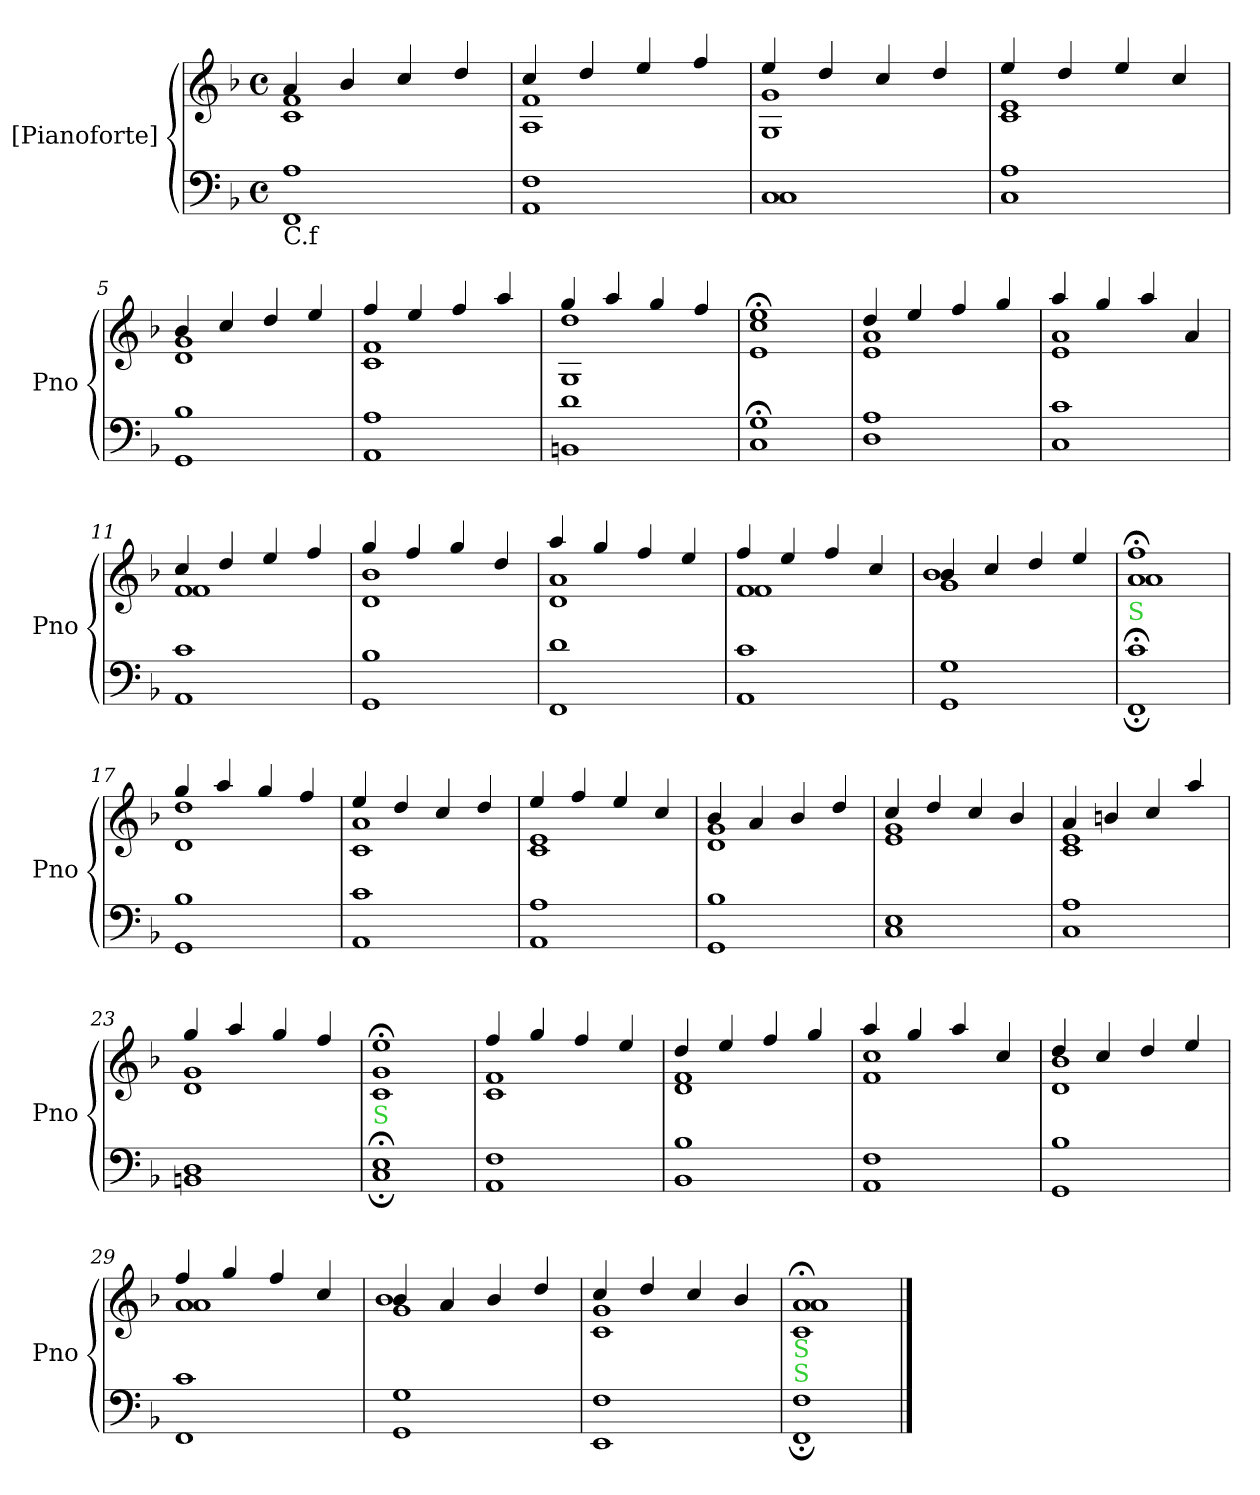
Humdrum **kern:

**kern	**kern
*part2	*part1
*staff2	*staff1
*I"[Pianoforte]	*I"[Pianoforte]
*I'Pno	*I'Pno
*clefF4	*clefG2
*k[b-]	*k[b-]
*F:	*F:
*M4/4	*M4/4
*met(c)	*met(c)
=1	=1
*^	*^
*	*	*	*^
!LO:TX:b:t=C.f	!	!	!	!
1A	1FF	4a/	1f	1c
.	.	4b-/	.	.
.	.	4cc/	.	.
.	.	4dd/	.	.
=2	=2	=2	=2	=2
1F	1AA	4cc/	1f	1A
.	.	4dd/	.	.
.	.	4ee/	.	.
.	.	4ff/	.	.
=3	=3	=3	=3	=3
1C	1C	4ee/	1g	1G
.	.	4dd/	.	.
.	.	4cc/	.	.
.	.	4dd/	.	.
=4	=4	=4	=4	=4
1A	1C	4ee/	1e	1c
.	.	4dd/	.	.
.	.	4ee/	.	.
.	.	4cc/	.	.
=5	=5	=5	=5	=5
1B-	1GG	4b-/	1g	1d
.	.	4cc/	.	.
.	.	4dd/	.	.
.	.	4ee/	.	.
=6	=6	=6	=6	=6
1A	1AA	4ff/	1f	1c
.	.	4ee/	.	.
.	.	4ff/	.	.
.	.	4aa/	.	.
=7	=7	=7	=7	=7
1d	1BBn	4gg/	1dd	1G
.	.	4aa/	.	.
.	.	4gg/	.	.
.	.	4ff/	.	.
=8	=8	=8	=8	=8
1G;<	1C	1ee;<	1cc	1e
=9	=9	=9	=9	=9
1A	1D	4dd/	1a	1e
.	.	4ee/	.	.
.	.	4ff/	.	.
.	.	4gg/	.	.
=10	=10	=10	=10	=10
1c	1C	4aa/	1a	1e
.	.	4gg/	.	.
.	.	4aa/	.	.
.	.	4a/	.	.
=11	=11	=11	=11	=11
1c	1AA	4cc/	1f	1f
.	.	4dd/	.	.
.	.	4ee/	.	.
.	.	4ff/	.	.
=12	=12	=12	=12	=12
1B-	1GG	4gg/	1b-	1d
.	.	4ff/	.	.
.	.	4gg/	.	.
.	.	4dd/	.	.
=13	=13	=13	=13	=13
1d	1FF	4aa/	1a	1d
.	.	4gg/	.	.
.	.	4ff/	.	.
.	.	4ee/	.	.
=14	=14	=14	=14	=14
1c	1AA	4ff/	1f	1f
.	.	4ee/	.	.
.	.	4ff/	.	.
.	.	4cc/	.	.
=15	=15	=15	=15	=15
1G	1GG	4b-/	1b-	1g
.	.	4cc/	.	.
.	.	4dd/	.	.
.	.	4ee/	.	.
=16	=16	=16	=16	=16
!LO:TX:a:color=limegreen:t=S	!	!	!	!
1c;<	1FF;<	1ff;<	1a	1a
=17	=17	=17	=17	=17
1B-	1GG	4gg/	1dd	1d
.	.	4aa/	.	.
.	.	4gg/	.	.
.	.	4ff/	.	.
=18	=18	=18	=18	=18
1c	1AA	4ee/	1a	1c
.	.	4dd/	.	.
.	.	4cc/	.	.
.	.	4dd/	.	.
=19	=19	=19	=19	=19
1A	1AA	4ee/	1e	1c
.	.	4ff/	.	.
.	.	4ee/	.	.
.	.	4cc/	.	.
=20	=20	=20	=20	=20
1B-	1GG	4b-/	1g	1d
.	.	4a/	.	.
.	.	4b-/	.	.
.	.	4dd/	.	.
=21	=21	=21	=21	=21
1E	1C	4cc/	1g	1e
.	.	4dd/	.	.
.	.	4cc/	.	.
.	.	4b-/	.	.
=22	=22	=22	=22	=22
1A	1C	4a/	1e	1c
.	.	4bn/	.	.
.	.	4cc/	.	.
.	.	4aa/	.	.
=23	=23	=23	=23	=23
1D	1BBn	4gg/	1g	1d
.	.	4aa/	.	.
.	.	4gg/	.	.
.	.	4ff/	.	.
=24	=24	=24	=24	=24
!LO:TX:a:color=limegreen:t=S	!	!	!	!
1E;<	1C;<	1ee;<	1g	1c
=25	=25	=25	=25	=25
1F	1AA	4ff/	1f	1c
.	.	4gg/	.	.
.	.	4ff/	.	.
.	.	4ee/	.	.
=26	=26	=26	=26	=26
1B-	1BB-	4dd/	1f	1d
.	.	4ee/	.	.
.	.	4ff/	.	.
.	.	4gg/	.	.
=27	=27	=27	=27	=27
1F	1AA	4aa/	1cc	1f
.	.	4gg/	.	.
.	.	4aa/	.	.
.	.	4cc/	.	.
=28	=28	=28	=28	=28
1B-	1GG	4dd/	1b-	1d
.	.	4cc/	.	.
.	.	4dd/	.	.
.	.	4ee/	.	.
=29	=29	=29	=29	=29
1c	1FF	4ff/	1a	1a
.	.	4gg/	.	.
.	.	4ff/	.	.
.	.	4cc/	.	.
=30	=30	=30	=30	=30
1G	1GG	4b-/	1b-	1g
.	.	4a/	.	.
.	.	4b-/	.	.
.	.	4dd/	.	.
=31	=31	=31	=31	=31
1F	1EE	4cc/	1g	1c
.	.	4dd/	.	.
.	.	4cc/	.	.
.	.	4b-/	.	.
=32	=32	=32	=32	=32
!LO:TX:a:color=limegreen:t=S	!	!	!	!
!LO:TX:a:color=limegreen:t=S	!	!	!	!
1F	1FF;<	1a;<	1a	1c
*v	*v	*	*	*
*	*v	*v	*v
==	==
*-	*-
